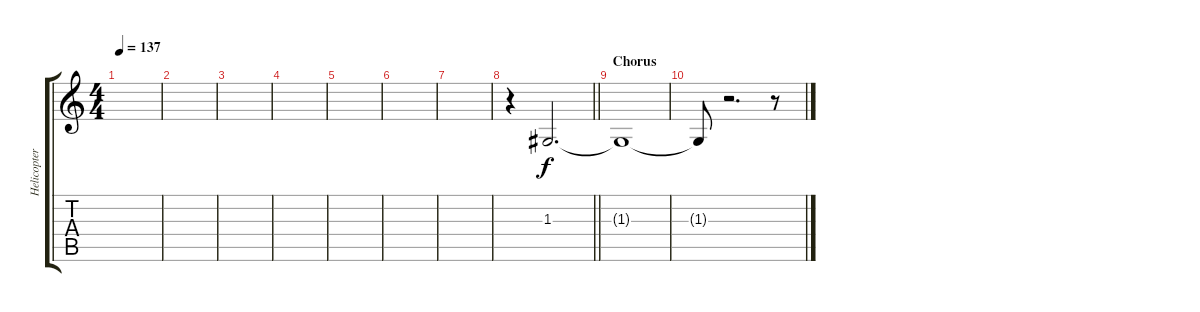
\track ("Helicopter Sounds" "Helicopter") {instrument helicopter}
\staff {score tabs}
\tuning (E4 B3 G3 D3 A2 E2) {hide}
\ts (4 4)
\tempo 137
\clef g2
\ks c
|
|
|
|
|
|
|
\barLineRight lightlight
r.4 1.3.2{d} |
\section ("" "Chorus")
1.3{t}.1 |
1.3{t}.8 r.2{d} r.8
